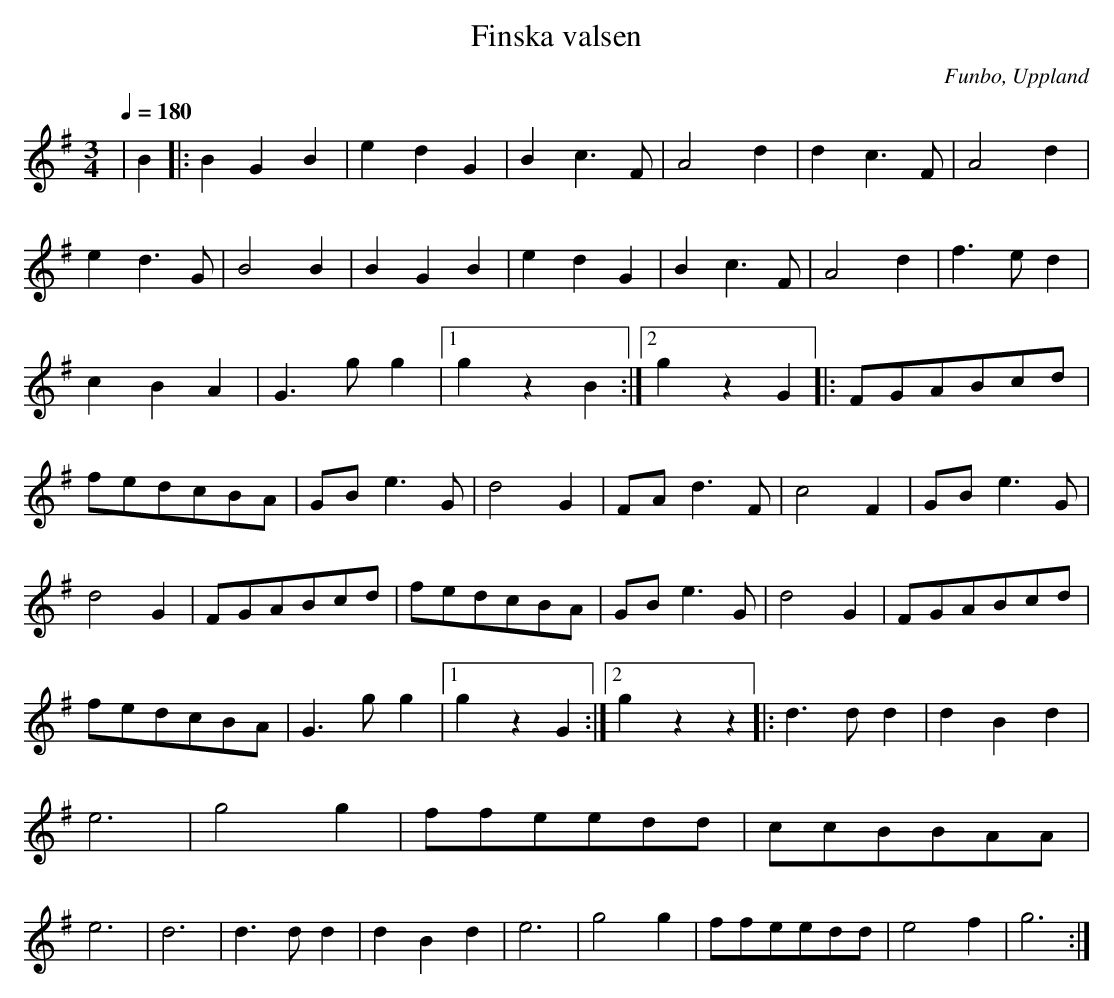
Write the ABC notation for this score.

X:1
T:Finska valsen
O:Funbo, Uppland
M:3/4
L:1/16
K:G
Q:1/4=180
|B4|: B4 G4 B4 | e4 d4 G4  | B4 c6 F2 | A8 d4 | d4 c6 F2 | A8 d4 | e4 d6 G2 | B8 B4 | B4 G4 B4 | e4 d4 G4 | B4 c6 F2 | A8 d4 | f6 e2 d4 | c4 B4 A4 | G6 g2 g4 |1 g4 z4 B4 :|2 g4 z4 G4|: F2G2A2B2c2d2 | f2e2d2c2B2A2 | G2B2 e6 G2 | d8 G4 |F2A2 d6 F2 | c8 F4 | G2B2 e6 G2 | d8 G4 | F2G2A2B2c2d2 | f2e2d2c2B2A2 |  G2B2 e6 G2 | d8 G4 | F2G2A2B2c2d2 | f2e2d2c2B2A2 | G6 g2 g4 |1 g4 z4 G4 :|2 g4 z4 z4 |: d6 d2 d4 | d4 B4 d4 | e12 | g8 g4 | f2f2e2e2d2d2 | c2c2B2B2A2A2 | e12 | d12 | d6 d2 d4 | d4 B4 d4 | e12 | g8 g4 | f2f2e2e2d2d2 | e8 f4 | g12 :|
